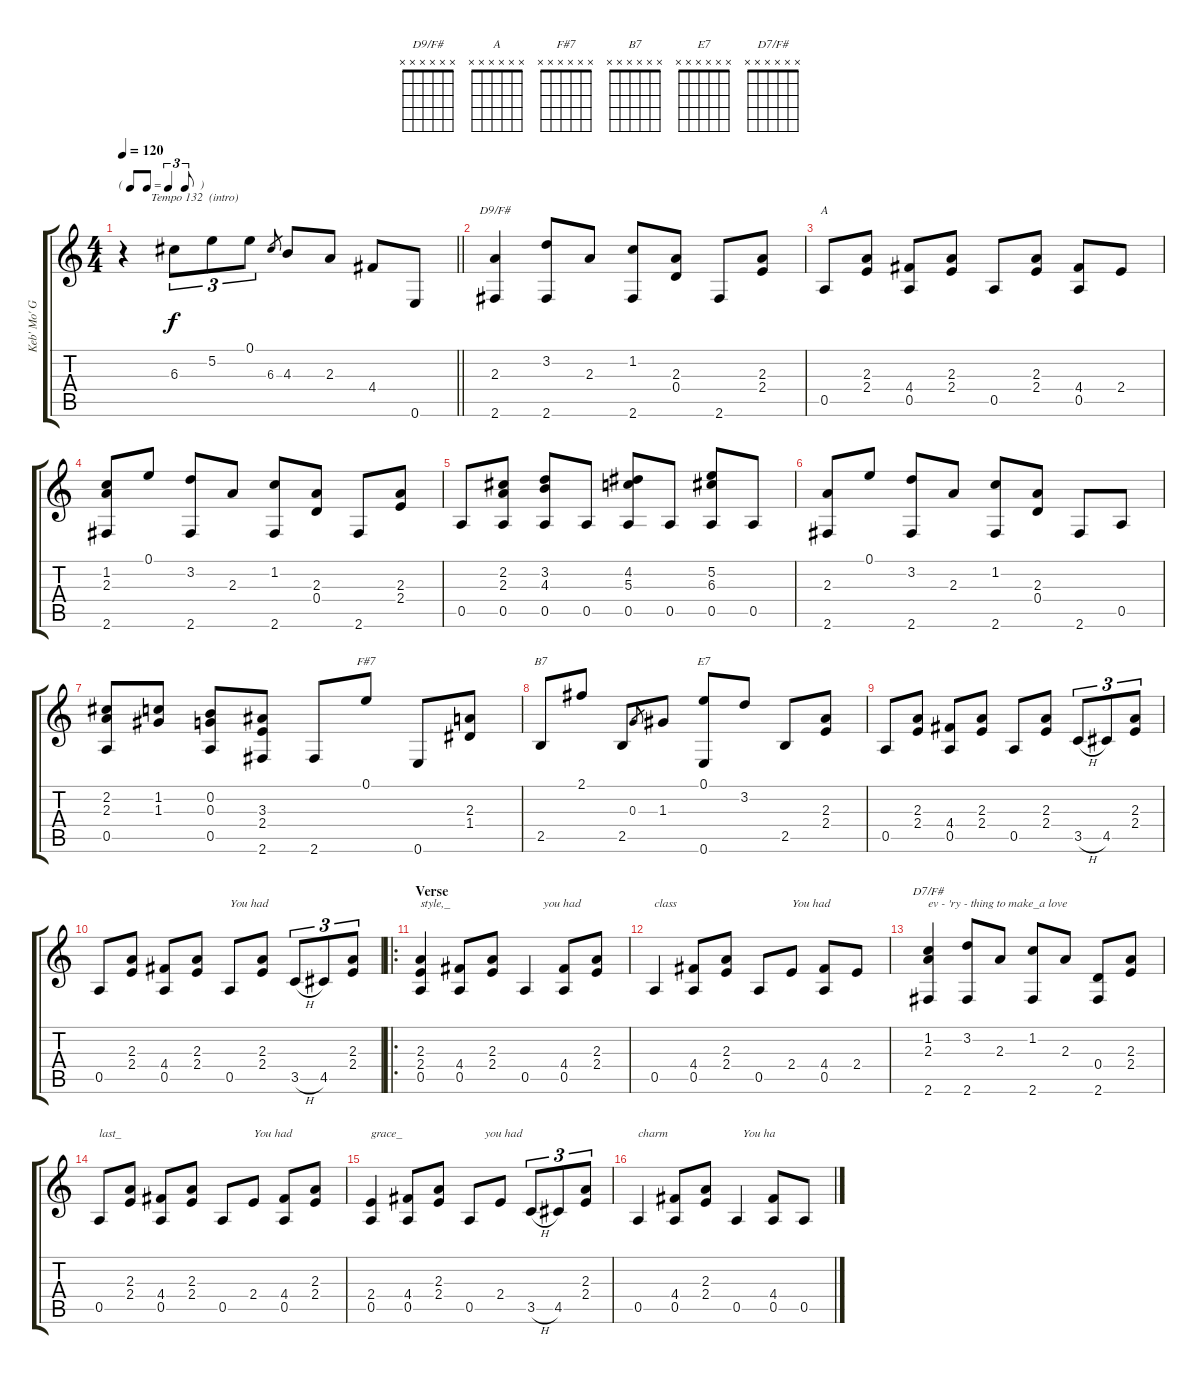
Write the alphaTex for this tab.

\track ("Keb' Mo' Guitar" "Keb' Mo' G") {instrument acousticguitarnylon}
\staff {score tabs}
\tuning (E4 B3 G3 D3 A2 E2) {hide}
\chord ("D9/F#" x x x x x x)
\chord ("A" x x x x x x)
\chord ("F#7" x x x x x x)
\chord ("B7" x x x x x x)
\chord ("E7" x x x x x x)
\chord ("D7/F#" x x x x x x)
\ts (4 4)
\tf triplet8th
\tempo 120
\clef g2
\barLineRight lightlight
\ks c
r.4{txt "         Tempo 132  (intro)" dy f instrument acousticguitarnylon} 6.3.8{tu (3 2)} 5.2.8{tu (3 2)} 0.1.8{tu (3 2)} 6.3.8{gr} 4.3.8 2.3.8 4.4.8 0.6.8 |
(2.3 2.6).4{ch "D9/F#"} (3.2 2.6).8 2.3.8 (1.2 2.6).8 (2.3 0.4).8 2.6.8 (2.3 2.4).8 |
0.5.8{ch "A"} (2.3 2.4).8 (4.4 0.5).8 (2.3 2.4).8 0.5.8 (2.3 2.4).8 (4.4 0.5).8 2.4.8 |
(1.2 2.3 2.6).8 0.1.8 (3.2 2.6).8 2.3.8 (1.2 2.6).8 (2.3 0.4).8 2.6.8 (2.3 2.4).8 |
0.5.8 (2.2 2.3 0.5).8 (3.2 4.3 0.5).8 0.5.8 (4.2 5.3 0.5).8 0.5.8 (5.2 6.3 0.5).8 0.5.8 |
(2.3 2.6).8 0.1.8 (3.2 2.6).8 2.3.8 (1.2 2.6).8 (2.3 0.4).8 2.6.8 0.5.8 |
(2.2 2.3 0.5).8 (1.2 1.3).8 (0.2 0.3 0.5).8 (3.3 2.4 2.6).8 2.6.8 0.1.8{ch "F#7"} 0.6.8 (2.3 1.4).8 |
2.5.8{ch "B7"} 2.1.8 2.5.8 0.3.8{gr} 1.3.8 (0.1 0.6).8{ch "E7"} 3.2.8 2.5.8 (2.3 2.4).8 |
0.5.8 (2.3 2.4).8 (4.4 0.5).8 (2.3 2.4).8 0.5.8 (2.3 2.4).8 3.5{h}.8{tu (3 2)} 4.5.8{tu (3 2)} (2.3 2.4).8{tu (3 2)} |
0.5.8 (2.3 2.4).8 (4.4 0.5).8 (2.3 2.4).8 0.5.8{txt "You had"} (2.3 2.4).8 3.5{h}.8{tu (3 2)} 4.5.8{tu (3 2)} (2.3 2.4).8{tu (3 2)} |
\ro
\section ("" "Verse")
(2.3 2.4 0.5).4{txt "style,_"} (4.4 0.5).8 (2.3 2.4).8 0.5.4{txt "      you had"} (4.4 0.5).8 (2.3 2.4).8 |
0.5.4{txt "class"} (4.4 0.5).8 (2.3 2.4).8 0.5.8 2.4.8{txt "You had"} (4.4 0.5).8 2.4.8 |
(1.2 2.3 2.6).4{ch "D7/F#" txt "ev - 'ry - thing to make_a love"} (3.2 2.6).8 2.3.8 (1.2 2.6).8 2.3.8 (0.4 2.6).8 (2.3 2.4).8 |
0.5.8{txt "last_"} (2.3 2.4).8 (4.4 0.5).8 (2.3 2.4).8 0.5.8 2.4.8{txt "You had"} (4.4 0.5).8 (2.3 2.4).8 |
(2.4 0.5).4{txt "grace_"} (4.4 0.5).8 (2.3 2.4).8 0.5.8{txt "     you had"} 2.4.8 3.5{h}.8{tu (3 2)} 4.5.8{tu (3 2)} (2.3 2.4).8{tu (3 2)} |
0.5.4{txt "charm"} (4.4 0.5).8 (2.3 2.4).8 0.5.4{txt "  You ha"} (4.4 0.5).8 0.5.8
